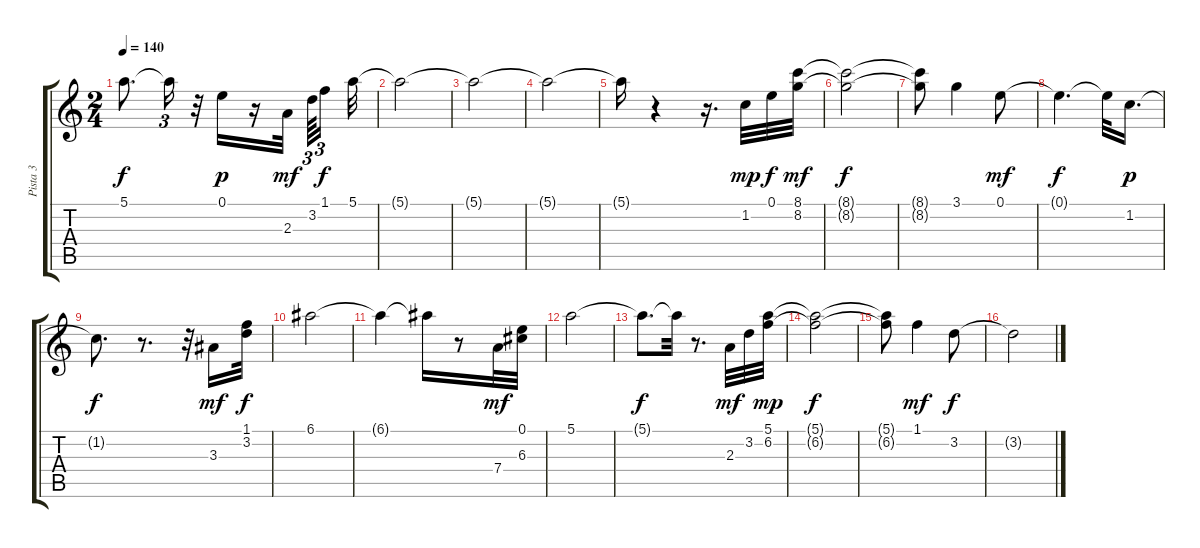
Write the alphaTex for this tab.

\track ("Pista 3" "Pista 3") {instrument electricguitarclean}
\staff {score tabs}
\tuning (E4 B3 G3 D3 A2 E2) {hide}
\ts (2 4)
\tempo 140
\clef g2
\ks c
5.1{t}.8{d dy f} 5.1{t}.16{tu (3 2)} r.32 0.1.16{dy p} r.16 2.3.32{dy mf beam splitsecondary} 3.2.64{tu (3 2)} 1.1.16{tu (3 2) dy f beam splitsecondary} 5.1.32 |
5.1{t}.2 |
5.1{t}.2 |
5.1{t}.2 |
5.1{t}.16 r.4 r.16{d} 1.2.32{dy mp} 0.1.32{dy f} (8.1 8.2).32{dy mf} |
(8.1{t} 8.2{t}).2{dy f} |
(8.1{t} 8.2{t}).8 3.1.4 0.1.8{dy mf} |
0.1{t}.4{d dy f} 0.1{t}.32 1.2.16{d dy p} |
1.2{t}.8{d dy f} r.8{d} r.32 3.3.16{dy mf} (1.1 3.2).32{dy f} |
6.1.2 |
6.1{t}.4 6.1{t}.16 r.8 7.4.32{dy mf} (0.1 6.3).32 |
5.1.2 |
5.1{t}.8{d dy f} 5.1{t}.32 r.8{d} 2.3.32{dy mf} 3.2.32 (5.1 6.2).32{dy mp} |
(5.1{t} 6.2{t}).2{dy f} |
(5.1{t} 6.2{t}).8 1.1.4{dy mf} 3.2.8{dy f} |
3.2{t}.2
